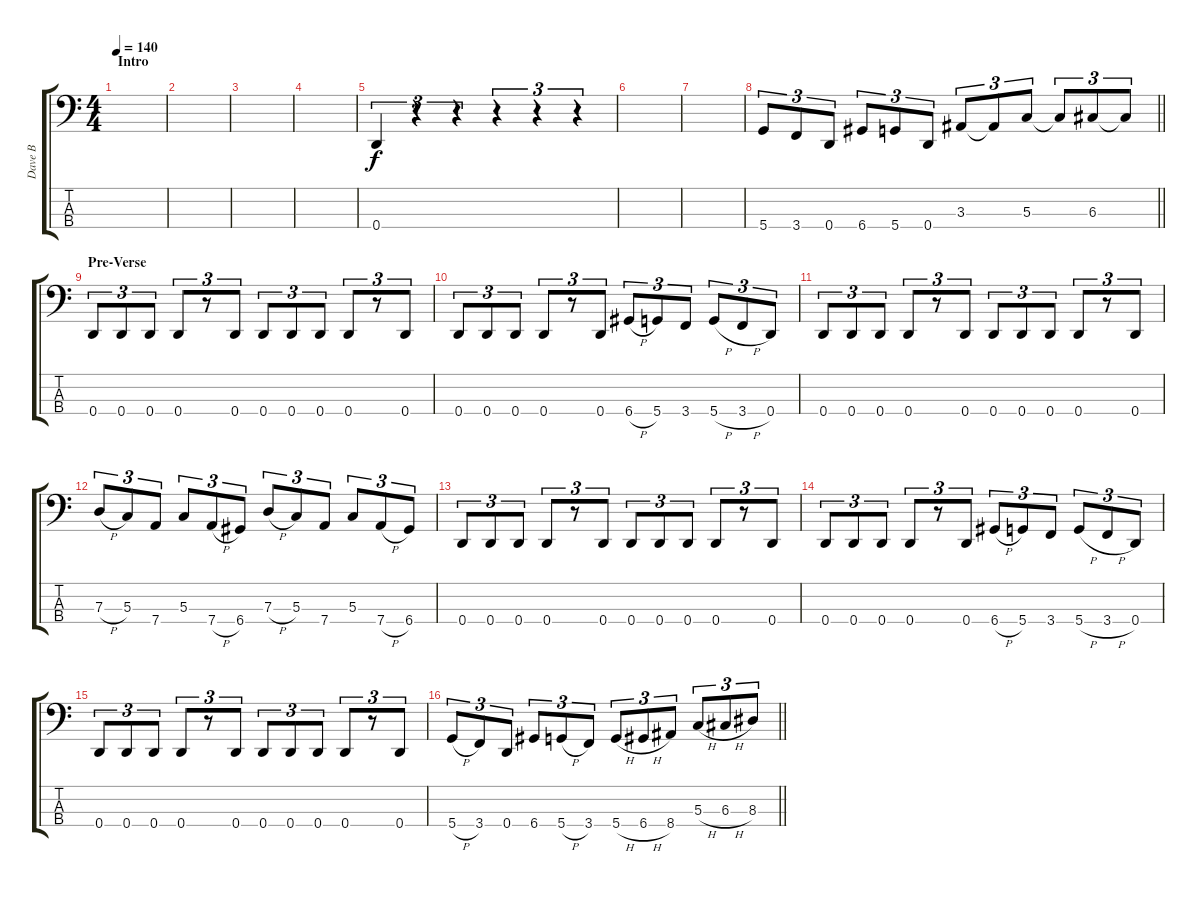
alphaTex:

\track ("Dave B" "Dave B") {instrument electricbassfinger}
\staff {score tabs}
\tuning (F2 C2 G1 D1) {hide}
\ts (4 4)
\section ("" "Intro")
\tempo 140
\clef f4
\ks c
|
|
|
|
0.4.4{tu (3 2)} r.4{tu (3 2)} r.4{tu (3 2)} r.4{tu (3 2)} r.4{tu (3 2)} r.4{tu (3 2)} |
|
|
\barLineRight lightlight
5.4.8{tu (3 2) dy f} 3.4.8{tu (3 2)} 0.4.8{tu (3 2)} 6.4.8{tu (3 2)} 5.4.8{tu (3 2)} 0.4.8{tu (3 2)} 3.3.8{tu (3 2)} 3.3{t}.8{tu (3 2)} 5.3.8{tu (3 2)} 5.3{t}.8{tu (3 2)} 6.3.8{tu (3 2)} 6.3{t}.8{tu (3 2)} |
\section ("" "Pre-Verse")
0.4.8{tu (3 2)} 0.4.8{tu (3 2)} 0.4.8{tu (3 2)} 0.4.8{tu (3 2)} r.8{tu (3 2)} 0.4.8{tu (3 2)} 0.4.8{tu (3 2)} 0.4.8{tu (3 2)} 0.4.8{tu (3 2)} 0.4.8{tu (3 2)} r.8{tu (3 2)} 0.4.8{tu (3 2)} |
0.4.8{tu (3 2)} 0.4.8{tu (3 2)} 0.4.8{tu (3 2)} 0.4.8{tu (3 2)} r.8{tu (3 2)} 0.4.8{tu (3 2)} 6.4{h}.8{tu (3 2)} 5.4.8{tu (3 2)} 3.4.8{tu (3 2)} 5.4{h}.8{tu (3 2)} 3.4{h}.8{tu (3 2)} 0.4.8{tu (3 2)} |
0.4.8{tu (3 2)} 0.4.8{tu (3 2)} 0.4.8{tu (3 2)} 0.4.8{tu (3 2)} r.8{tu (3 2)} 0.4.8{tu (3 2)} 0.4.8{tu (3 2)} 0.4.8{tu (3 2)} 0.4.8{tu (3 2)} 0.4.8{tu (3 2)} r.8{tu (3 2)} 0.4.8{tu (3 2)} |
7.3{h}.8{tu (3 2)} 5.3.8{tu (3 2)} 7.4.8{tu (3 2)} 5.3.8{tu (3 2)} 7.4{h}.8{tu (3 2)} 6.4.8{tu (3 2)} 7.3{h}.8{tu (3 2)} 5.3.8{tu (3 2)} 7.4.8{tu (3 2)} 5.3.8{tu (3 2)} 7.4{h}.8{tu (3 2)} 6.4.8{tu (3 2)} |
0.4.8{tu (3 2)} 0.4.8{tu (3 2)} 0.4.8{tu (3 2)} 0.4.8{tu (3 2)} r.8{tu (3 2)} 0.4.8{tu (3 2)} 0.4.8{tu (3 2)} 0.4.8{tu (3 2)} 0.4.8{tu (3 2)} 0.4.8{tu (3 2)} r.8{tu (3 2)} 0.4.8{tu (3 2)} |
0.4.8{tu (3 2)} 0.4.8{tu (3 2)} 0.4.8{tu (3 2)} 0.4.8{tu (3 2)} r.8{tu (3 2)} 0.4.8{tu (3 2)} 6.4{h}.8{tu (3 2)} 5.4.8{tu (3 2)} 3.4.8{tu (3 2)} 5.4{h}.8{tu (3 2)} 3.4{h}.8{tu (3 2)} 0.4.8{tu (3 2)} |
0.4.8{tu (3 2)} 0.4.8{tu (3 2)} 0.4.8{tu (3 2)} 0.4.8{tu (3 2)} r.8{tu (3 2)} 0.4.8{tu (3 2)} 0.4.8{tu (3 2)} 0.4.8{tu (3 2)} 0.4.8{tu (3 2)} 0.4.8{tu (3 2)} r.8{tu (3 2)} 0.4.8{tu (3 2)} |
\barLineRight lightlight
5.4{h}.8{tu (3 2)} 3.4.8{tu (3 2)} 0.4.8{tu (3 2)} 6.4.8{tu (3 2)} 5.4{h}.8{tu (3 2)} 3.4.8{tu (3 2)} 5.4{h}.8{tu (3 2)} 6.4{h}.8{tu (3 2)} 8.4.8{tu (3 2)} 5.3{h}.8{tu (3 2)} 6.3{h}.8{tu (3 2)} 8.3.8{tu (3 2)}
